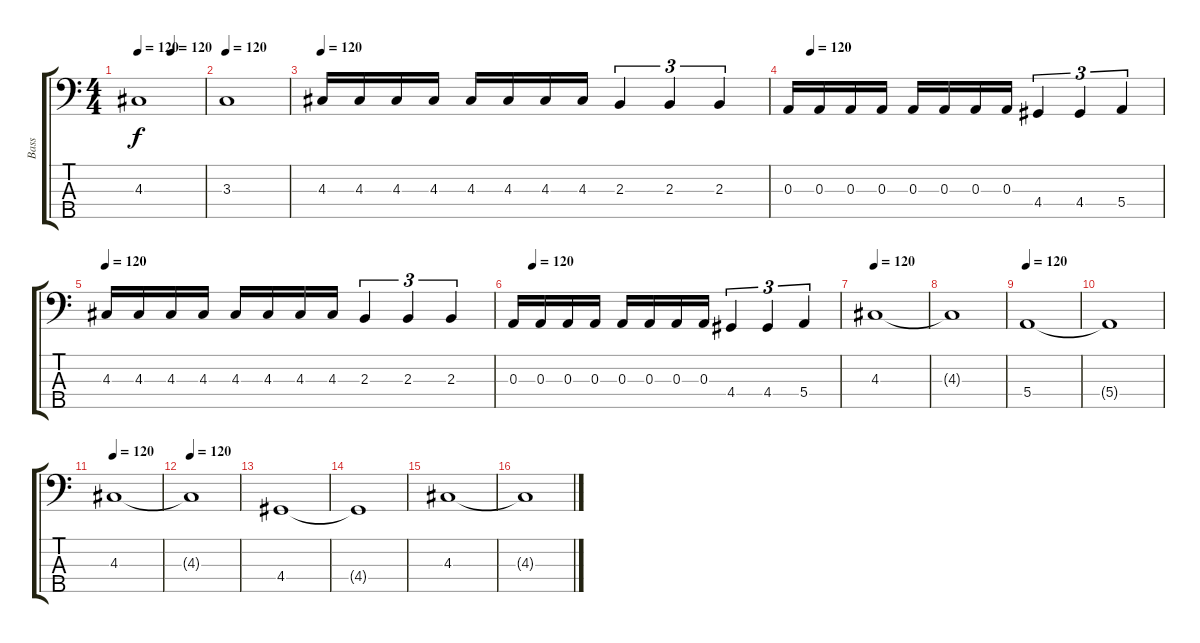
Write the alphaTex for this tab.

\track ("Bass" "Bass") {instrument electricbasspick}
\staff {score tabs}
\tuning (G2 D2 A1 E1 B0) {hide}
\ts (4 4)
\tempo 120
\tempo (120 0.5)
\clef f4
\ks c
4.3.1{dy f} |
\tempo 120
3.3.1 |
\tempo 120
4.3.16 4.3.16 4.3.16 4.3.16 4.3.16 4.3.16 4.3.16 4.3.16 2.3.4{tu (3 2)} 2.3.4{tu (3 2)} 2.3.4{tu (3 2)} |
\tempo (120 0.0625)
0.3.16 0.3.16 0.3.16 0.3.16 0.3.16 0.3.16 0.3.16 0.3.16 4.4.4{tu (3 2)} 4.4.4{tu (3 2)} 5.4.4{tu (3 2)} |
\tempo 120
4.3.16 4.3.16 4.3.16 4.3.16 4.3.16 4.3.16 4.3.16 4.3.16 2.3.4{tu (3 2)} 2.3.4{tu (3 2)} 2.3.4{tu (3 2)} |
\tempo (120 0.0625)
0.3.16 0.3.16 0.3.16 0.3.16 0.3.16 0.3.16 0.3.16 0.3.16 4.4.4{tu (3 2)} 4.4.4{tu (3 2)} 5.4.4{tu (3 2)} |
\tempo 120
4.3.1 |
4.3{t}.1 |
\tempo 120
5.4.1 |
5.4{t}.1 |
\tempo 120
4.3.1 |
\tempo 120
4.3{t}.1 |
4.4.1 |
4.4{t}.1 |
4.3.1 |
4.3{t}.1
